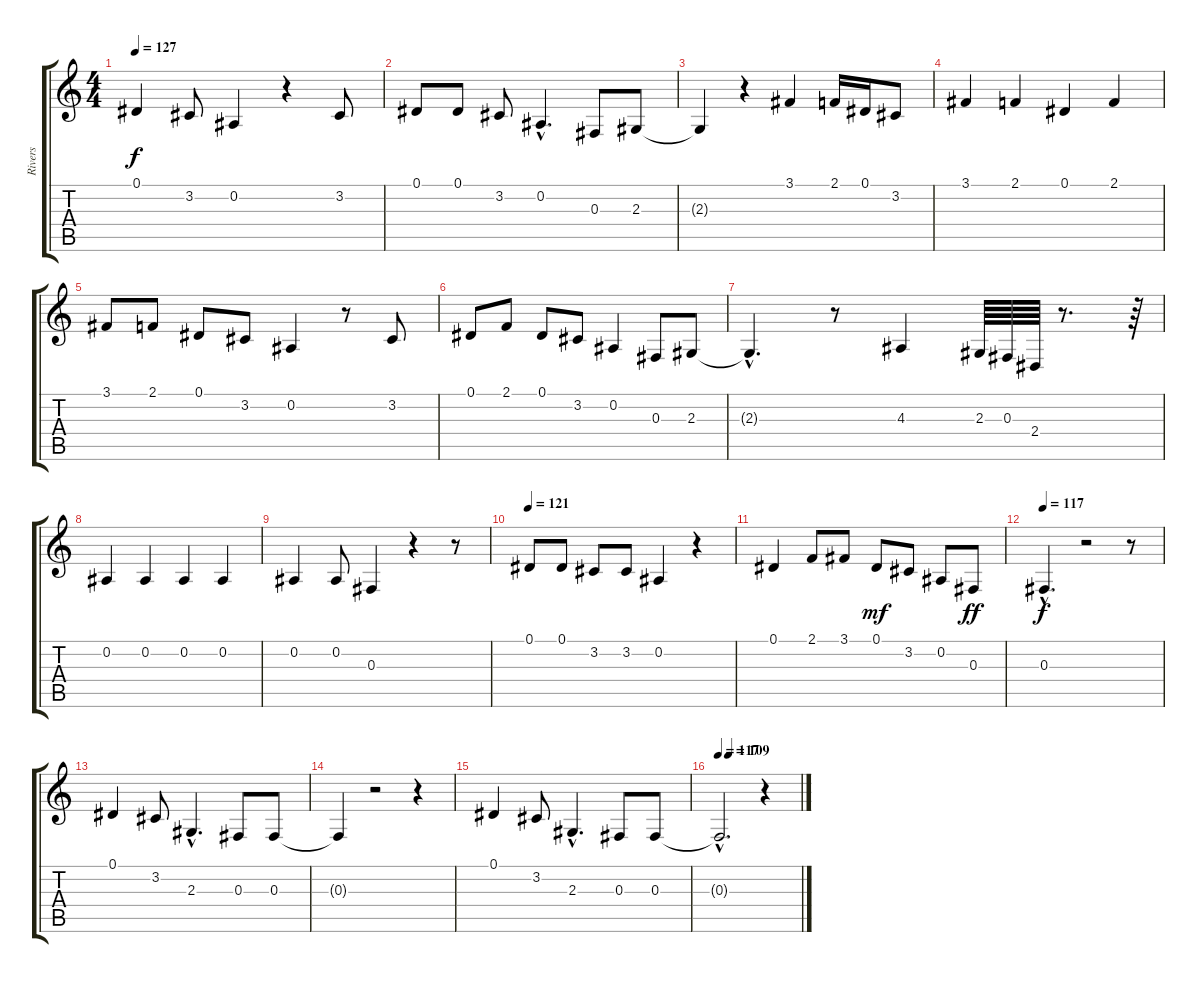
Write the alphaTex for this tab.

\track ("Rivers" "Rivers") {instrument altosax}
\staff {score tabs}
\tuning (Eb4 Bb3 Gb3 Db3 Ab2 Eb2) {hide}
\ts (4 4)
\tempo 127
\clef g2
\ks c
0.1.4{dy f} 3.2.8 0.2.4 r.4 3.2.8 |
0.1.8 0.1.8 3.2.8 0.2{hac}.4{d} 0.3.8 2.3.8 |
2.3{t}.4 r.4 3.1.4 2.1.16 0.1.16 3.2.8 |
3.1.4 2.1.4 0.1.4 2.1.4 |
3.1.8 2.1.8 0.1.8 3.2.8 0.2.4 r.8 3.2.8 |
0.1.8 2.1.8 0.1.8 3.2.8 0.2.4 0.3.8 2.3.8 |
2.3{hac t}.4{d} r.8 4.3.4 2.3.64 0.3.64 2.4.64 r.8{d} r.64 |
0.2.4 0.2.4 0.2.4 0.2.4 |
0.2.4 0.2.8 0.3.4 r.4 r.8 |
\tempo 121
0.1.8 0.1.8 3.2.8 3.2.8 0.2.4 r.4 |
0.1.4 2.1.8 3.1.8 0.1.8{dy mf} 3.2.8 0.2.8 0.3.8{dy ff} |
\tempo 117
0.3{hac}.4{d dy f} r.2 r.8 |
0.1.4 3.2.8 2.3{hac}.4{d} 0.3.8 0.3.8 |
0.3{t}.4 r.2 r.4 |
0.1.4 3.2.8 2.3{hac}.4{d} 0.3.8 0.3.8 |
\tempo 117
\tempo (109 0.125)
0.3{hac t}.2{d volume 0} r.4
